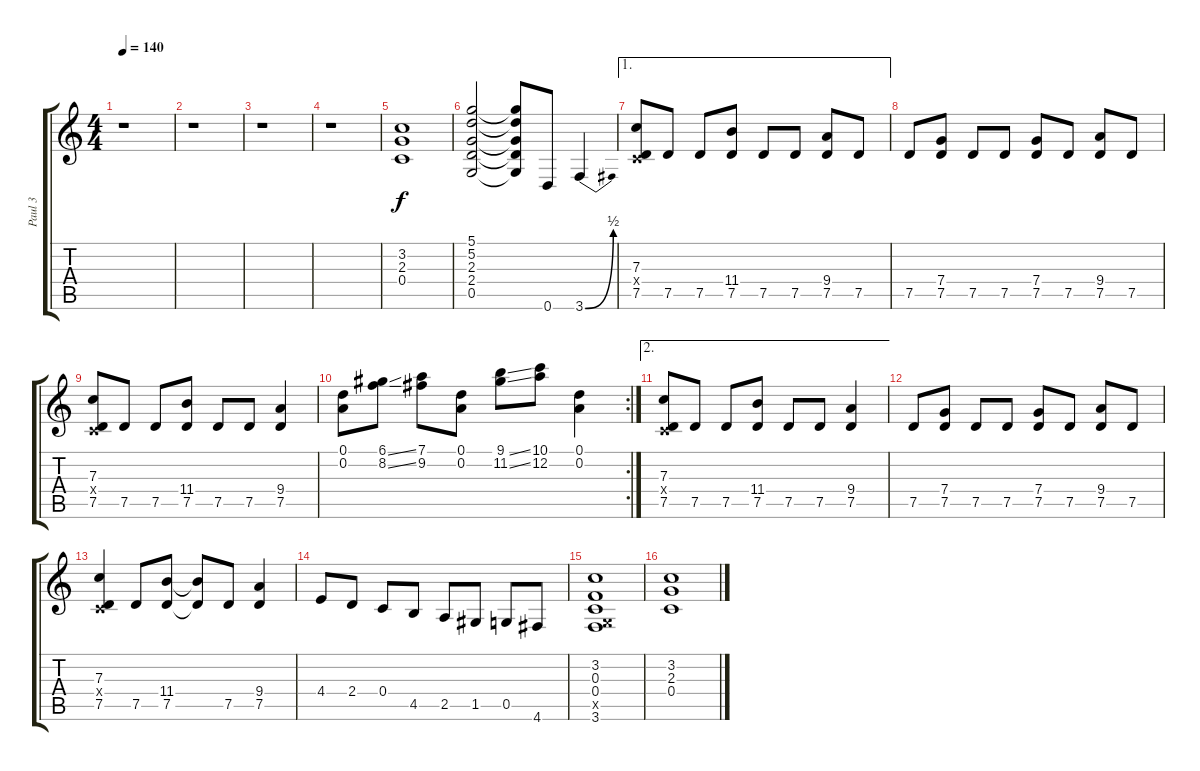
\track ("Paul 3" "Paul 3") {instrument distortionguitar}
\staff {score tabs}
\tuning (D4 A3 F3 C3 G2 D2) {hide}
\ts (4 4)
\tempo 140
\clef g2
\ks c
r.1{dy f} |
r.1 |
r.1 |
r.1 |
(3.2 2.3 0.4).1 |
(5.1 5.2 2.3 2.4 0.5).2 (5.1{t} 5.2{t} 2.3{t} 2.4{t} 0.5{t}).8 0.6.8 3.6{be (bend 0 0 60 2)}.4 |
\ae 1
(7.3 0.4{x} 7.5).8 7.5.8 7.5.8 (11.4 7.5).8 7.5.8 7.5.8 (9.4 7.5).8 7.5.8 |
7.5.8 (7.4 7.5).8 7.5.8 7.5.8 (7.4 7.5).8 7.5.8 (9.4 7.5).8 7.5.8 |
(7.3 0.4{x} 7.5).8 7.5.8 7.5.8 (11.4 7.5).8 7.5.8 7.5.8 (9.4 7.5).4 |
\rc 2
(0.1 0.2).8 (6.1{ss} 8.2{ss}).8 (7.1 9.2).8 (0.1 0.2).8 (9.1{ss} 11.2{ss}).8 (10.1 12.2).8 (0.1 0.2).4 |
\ae 2
(7.3 0.4{x} 7.5).8 7.5.8 7.5.8 (11.4 7.5).8 7.5.8 7.5.8 (9.4 7.5).4 |
7.5.8 (7.4 7.5).8 7.5.8 7.5.8 (7.4 7.5).8 7.5.8 (9.4 7.5).8 7.5.8 |
(7.3 0.4{x} 7.5).4 7.5.8 (11.4 7.5).8 (11.4{t} 7.5{t}).8 7.5.8 (9.4 7.5).4 |
4.4.8 2.4.8 0.4.8 4.5.8 2.5.8 1.5.8 0.5.8 4.6.8 |
(3.2 0.3 0.4 0.5{x} 3.6).1 |
(3.2 2.3 0.4).1
